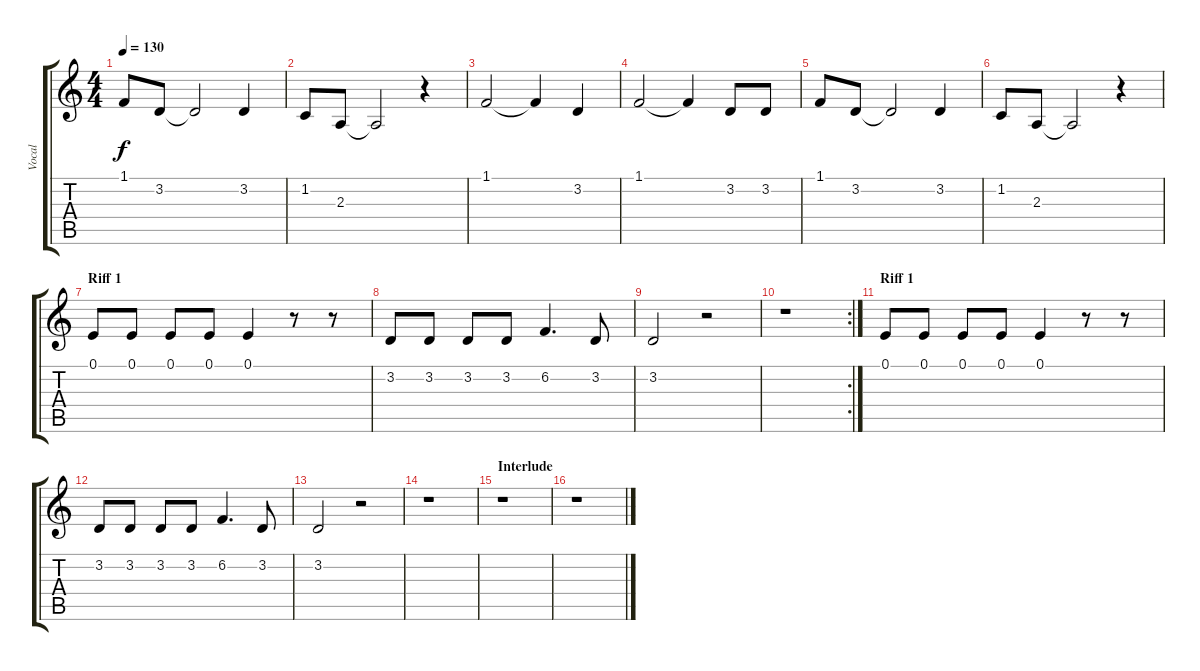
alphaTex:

\track ("Vocal" "Vocal") {instrument synthbrass1}
\staff {score tabs}
\tuning (E4 B3 G3 D3 A2 E2) {hide}
\ts (4 4)
\tempo 130
\clef g2
\ks c
1.1.8{dy f} 3.2.8 3.2{t}.2 3.2.4 |
1.2.8 2.3.8 2.3{t}.2 r.4 |
1.1.2 1.1{t}.4 3.2.4 |
1.1.2 1.1{t}.4 3.2.8 3.2.8 |
1.1.8 3.2.8 3.2{t}.2 3.2.4 |
1.2.8 2.3.8 2.3{t}.2 r.4 |
\section ("" "Riff 1")
0.1.8 0.1.8 0.1.8 0.1.8 0.1.4 r.8 r.8 |
3.2.8 3.2.8 3.2.8 3.2.8 6.2.4{d} 3.2.8 |
3.2.2 r.2 |
\rc 2
r.1 |
\section ("" "Riff 1")
0.1.8 0.1.8 0.1.8 0.1.8 0.1.4 r.8 r.8 |
3.2.8 3.2.8 3.2.8 3.2.8 6.2.4{d} 3.2.8 |
3.2.2 r.2 |
r.1 |
\section ("" "Interlude")
r.1 |
r.1
